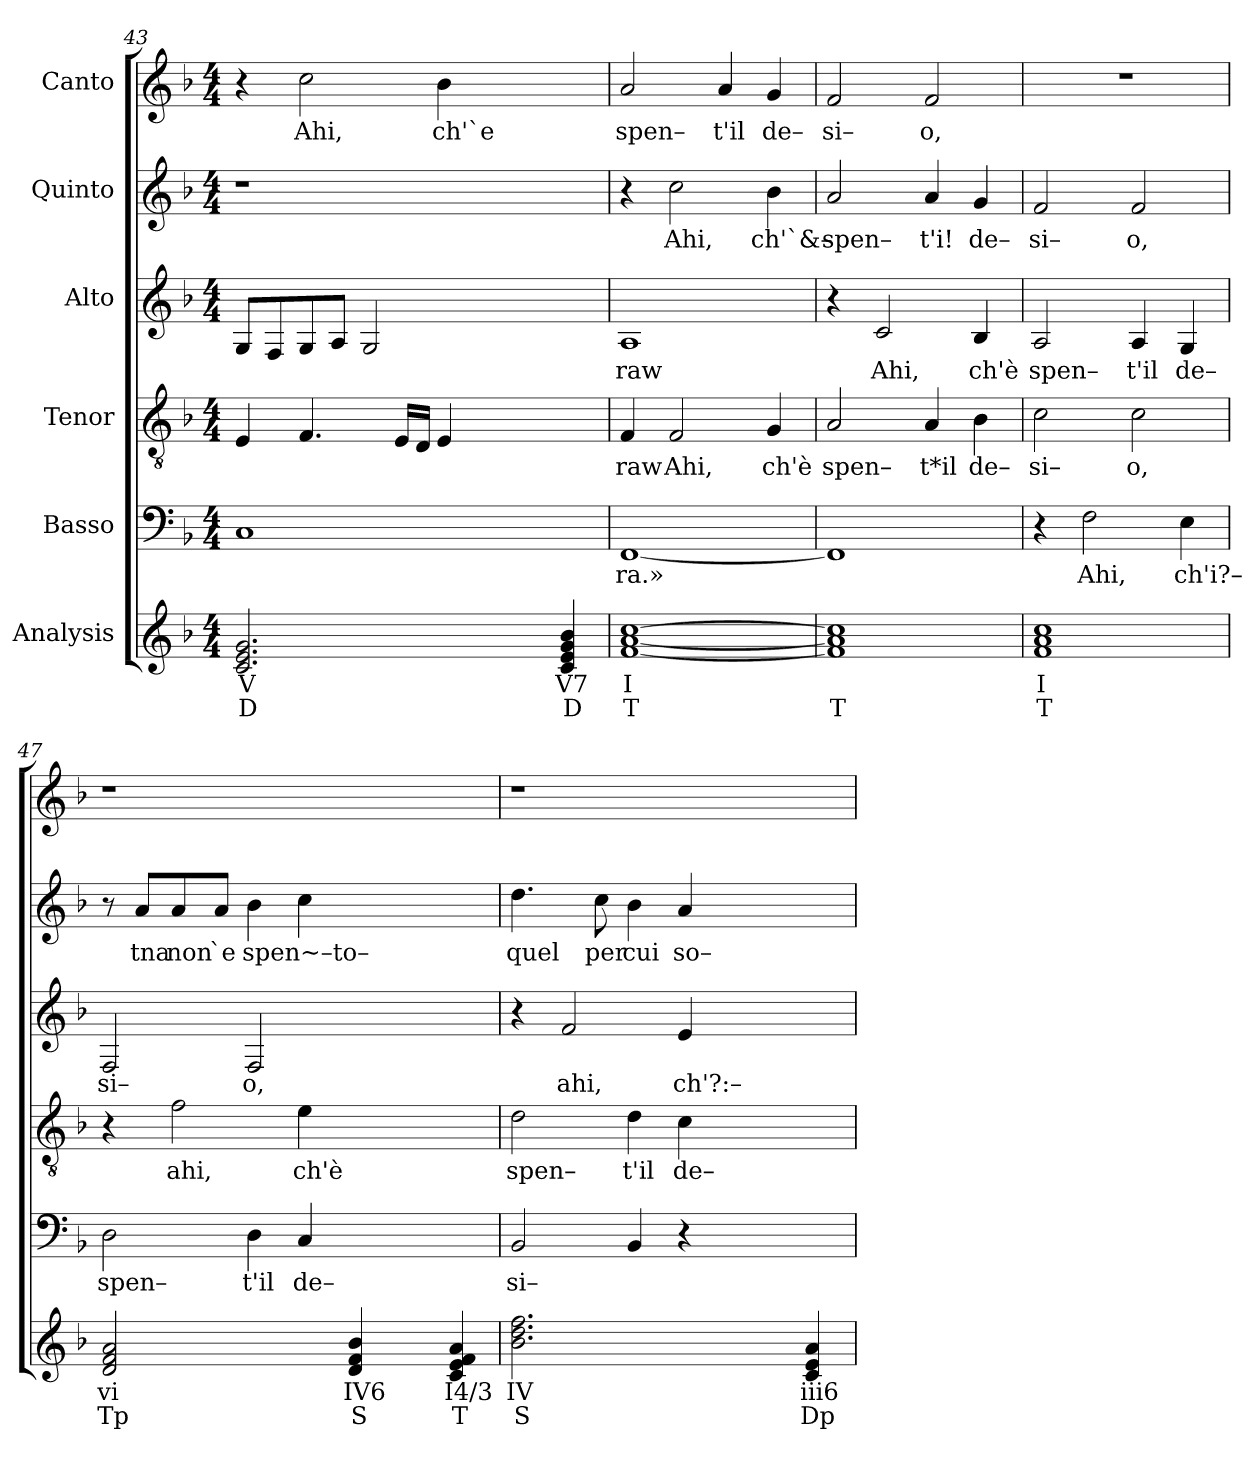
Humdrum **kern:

**kern	**text	**text	**kern	**text	**kern	**text	**kern	**text	**kern	**text	**kern	**text
*part6	*part6	*part6	*part5	*part5	*part4	*part4	*part3	*part3	*part2	*part2	*part1	*part1
*staff6	*staff6	*staff6	*staff5	*staff5	*staff4	*staff4	*staff3	*staff3	*staff2	*staff2	*staff1	*staff1
*I"Analysis	*	*	*I"Basso	*	*I"Tenor	*	*I"Alto	*	*I"Quinto	*	*I"Canto	*
*	*	*	*clefF4	*	*clefGv2	*	*clefG2	*	*clefG2	*	*clefG2	*
*k[b-]	*	*	*k[b-]	*	*k[b-]	*	*k[b-]	*	*k[b-]	*	*k[b-]	*
*	*	*	*F:	*	*F:	*	*F:	*	*F:	*	*F:	*
*M4/4	*	*	*M4/4	*	*M4/4	*	*M4/4	*	*M4/4	*	*M4/4	*
=43	=43	=43	=43	=43	=43	=43	=43	=43	=43	=43	=43	=43
2.c 2.e 2.g	V	D	1C	.	4E/	.	8G/L	.	1r	.	4r	.
.	.	.	.	.	.	.	8F/	.	.	.	.	.
!	!	!	!	!	!	!	!	!	!	!	!	!LO:LY:b
.	.	.	.	.	4.F/	.	8G/	.	.	.	2cc\	Ahi,
.	.	.	.	.	.	.	8A/J	.	.	.	.	.
.	.	.	.	.	.	.	2G/	.	.	.	.	.
.	.	.	.	.	16E/LL	.	.	.	.	.	.	.
.	.	.	.	.	16D/JJ	.	.	.	.	.	.	.
!	!	!	!	!	!	!	!	!	!	!	!	!LO:LY:b
2.ryy	.	.	.	.	4E/	.	.	.	.	.	4b-\	ch'`e
.	.	.	2.ryy	.	2.ryy	.	2.ryy	.	2.ryy	.	2.ryy	.
4c 4e 4g 4b-	V7	D	.	.	.	.	.	.	.	.	.	.
=44	=44	=44	=44	=44	=44	=44	=44	=44	=44	=44	=44	=44
!	!	!	!	!LO:LY:b	!	!	!	!	!	!	!	!
!	!	!	!	!	!	!LO:LY:b	!	!	!	!	!	!
!	!	!	!	!	!	!	!	!LO:LY:b	!	!	!	!
!	!	!	!	!	!	!	!	!	!	!	!	!LO:LY:b
[1f [1a [1cc	I	T	[1FF	ra.»	4F/	raw	1A	raw	4r	.	2a/	spen–
!	!	!	!	!	!	!LO:LY:b	!	!	!	!	!	!
!	!	!	!	!	!	!	!	!	!	!LO:LY:b	!	!
.	.	.	.	.	2F/	Ahi,	.	.	2cc\	Ahi,	.	.
!	!	!	!	!	!	!	!	!	!	!	!	!LO:LY:b
.	.	.	.	.	.	.	.	.	.	.	4a/	t'il
!	!	!	!	!	!	!LO:LY:b	!	!	!	!	!	!
!	!	!	!	!	!	!	!	!	!	!LO:LY:b	!	!
!	!	!	!	!	!	!	!	!	!	!	!	!LO:LY:b
.	.	.	.	.	4G/	ch'è	.	.	4b-\	ch'`&–	4g/	de–
=45	=45	=45	=45	=45	=45	=45	=45	=45	=45	=45	=45	=45
!	!	!	!	!	!	!LO:LY:b	!	!	!	!	!	!
!	!	!	!	!	!	!	!	!	!	!LO:LY:b	!	!
!	!	!	!	!	!	!	!	!	!	!	!	!LO:LY:b
1f] 1a] 1cc]	.	T	1FF]	.	2A/	spen–	4r	.	2a/	spen–	2f/	si–
!	!	!	!	!	!	!	!	!LO:LY:b	!	!	!	!
.	.	.	.	.	.	.	2c/	Ahi,	.	.	.	.
!	!	!	!	!	!	!LO:LY:b	!	!	!	!	!	!
!	!	!	!	!	!	!	!	!	!	!LO:LY:b	!	!
!	!	!	!	!	!	!	!	!	!	!	!	!LO:LY:b
.	.	.	.	.	4A/	t*il	.	.	4a/	t'i!	2f/	o,
!	!	!	!	!	!	!LO:LY:b	!	!	!	!	!	!
!	!	!	!	!	!	!	!	!LO:LY:b	!	!	!	!
!	!	!	!	!	!	!	!	!	!	!LO:LY:b	!	!
.	.	.	.	.	4B-\	de–	4B-/	ch'è	4g/	de–	.	.
=46	=46	=46	=46	=46	=46	=46	=46	=46	=46	=46	=46	=46
!	!	!	!	!	!	!LO:LY:b	!	!	!	!	!	!
!	!	!	!	!	!	!	!	!LO:LY:b	!	!	!	!
!	!	!	!	!	!	!	!	!	!	!LO:LY:b	!	!
1f 1a 1cc	I	T	4r	.	2c\	si–	2A/	spen–	2f/	si–	1r	.
!	!	!	!	!LO:LY:b	!	!	!	!	!	!	!	!
.	.	.	2F\	Ahi,	.	.	.	.	.	.	.	.
!	!	!	!	!	!	!LO:LY:b	!	!	!	!	!	!
!	!	!	!	!	!	!	!	!LO:LY:b	!	!	!	!
!	!	!	!	!	!	!	!	!	!	!LO:LY:b	!	!
.	.	.	.	.	2c\	o,	4A/	t'il	2f/	o,	.	.
!	!	!	!	!LO:LY:b	!	!	!	!	!	!	!	!
!	!	!	!	!	!	!	!	!LO:LY:b	!	!	!	!
.	.	.	4E\	ch'i?–	.	.	4G/	de–	.	.	.	.
=47	=47	=47	=47	=47	=47	=47	=47	=47	=47	=47	=47	=47
!	!	!	!	!LO:LY:b	!	!	!	!	!	!	!	!
!	!	!	!	!	!	!	!	!LO:LY:b	!	!	!	!
2d 2f 2a	vi	Tp	2D\	spen–	4r	.	2F/	si–	8r	.	1r	.
!	!	!	!	!	!	!	!	!	!	!LO:LY:b	!	!
.	.	.	.	.	.	.	.	.	8a/L	tna	.	.
!	!	!	!	!	!	!LO:LY:b	!	!	!	!	!	!
!	!	!	!	!	!	!	!	!	!	!LO:LY:b	!	!
.	.	.	.	.	2f\	ahi,	.	.	8a/	non	.	.
!	!	!	!	!	!	!	!	!	!	!LO:LY:b	!	!
.	.	.	.	.	.	.	.	.	8a/J	`e	.	.
!	!	!	!	!LO:LY:b	!	!	!	!	!	!	!	!
!	!	!	!	!	!	!	!	!LO:LY:b	!	!	!	!
!	!	!	!	!	!	!	!	!	!	!LO:LY:b	!	!
2ryy	.	.	4D\	t'il	.	.	2F/	o,	4b-\	spen~–to–	.	.
!	!	!	!	!LO:LY:b	!	!	!	!	!	!	!	!
!	!	!	!	!	!	!LO:LY:b	!	!	!	!	!	!
.	.	.	4C/	de–	4e\	ch'è	.	.	4cc\	.	.	.
4d 4f 4b-	IV6	S	2.ryy	.	2.ryy	.	2.ryy	.	2.ryy	.	2.ryy	.
4ryy	.	.	.	.	.	.	.	.	.	.	.	.
4c 4e 4f 4a	I4/3	T	.	.	.	.	.	.	.	.	.	.
=48	=48	=48	=48	=48	=48	=48	=48	=48	=48	=48	=48	=48
!	!	!	!	!LO:LY:b	!	!	!	!	!	!	!	!
!	!	!	!	!	!	!LO:LY:b	!	!	!	!	!	!
!	!	!	!	!	!	!	!	!	!	!LO:LY:b	!	!
2.b- 2.dd 2.ff	IV	S	2BB-/	si–	2d\	spen–	4r	.	4.dd\	quel	1r	.
!	!	!	!	!	!	!	!	!LO:LY:b	!	!	!	!
.	.	.	.	.	.	.	2f/	ahi,	.	.	.	.
!	!	!	!	!	!	!	!	!	!	!LO:LY:b	!	!
.	.	.	.	.	.	.	.	.	8cc\	per	.	.
!	!	!	!	!	!	!LO:LY:b	!	!	!	!	!	!
!	!	!	!	!	!	!	!	!	!	!LO:LY:b	!	!
.	.	.	4BB-/	.	4d\	t'il	.	.	4b-\	cui	.	.
!	!	!	!	!	!	!LO:LY:b	!	!	!	!	!	!
!	!	!	!	!	!	!	!	!LO:LY:b	!	!	!	!
!	!	!	!	!	!	!	!	!	!	!LO:LY:b	!	!
2.ryy	.	.	4r	.	4c\	de–	4e/	ch'?:–	4a/	so–	.	.
.	.	.	2.ryy	.	2.ryy	.	2.ryy	.	2.ryy	.	2.ryy	.
4c 4e 4a	iii6	Dp	.	.	.	.	.	.	.	.	.	.
=	=	=	=	=	=	=	=	=	=	=	=	=
*-	*-	*-	*-	*-	*-	*-	*-	*-	*-	*-	*-	*-
